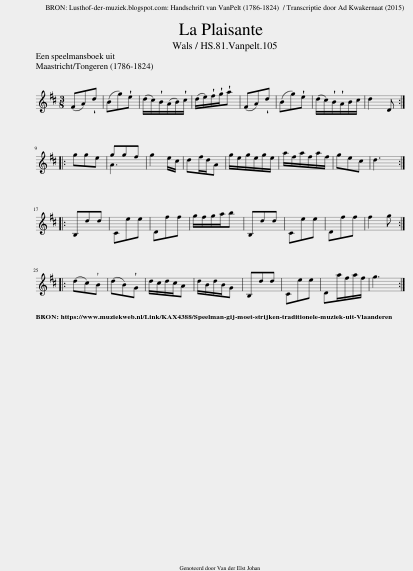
X:1
%%score ( 1 2 )
L:1/8
Q:1/4=110
M:3/8
I:linebreak $
K:D
V:1 treble
V:2 treble
V:1
 (FA)!wedge!d | (Bg)!wedge!e | (d/c/)!wedge!B/(A/B/)!wedge!c/ | (d/e/)!wedge!f/!wedge!g/!wedge!a | (FA)!wedge!d | %5
 (Bg)!wedge!e | (d/c/)!wedge!B/!wedge!A/B/c/ | d2 D ::$ gge | A3 | %10
 g2 e/c/ | df/d/A | g/e/g/e/g/e/ | a/f/a/f/a/f/ | gec | %15
 d3 ::$ B,dd | Cee | Dff | g/f/g/a/b | %20
 B,dd | Cee | Dff | f2 g ::$ (dc)!wedge!B | %25
 (dB)!wedge!G | d/c/d/c/A | d/B/d/B/G | B,dd | Cee | %30
 Da/f/a/f/ | g3 :| %32
V:2
 x3 | x3 | x3 | x3 | x3 | %5
 x3 | x3 | x3 ::$ x3 | ggf | %10
 x3 | x3 | x3 | x3 | x3 | %15
 x3 ::$ x3 | x3 | x3 | x3 | %20
 x3 | x3 | x3 | x3 ::$ x3 | %25
 x3 | x3 | x3 | x3 | x3 | %30
 x3 | x3 :| %32
